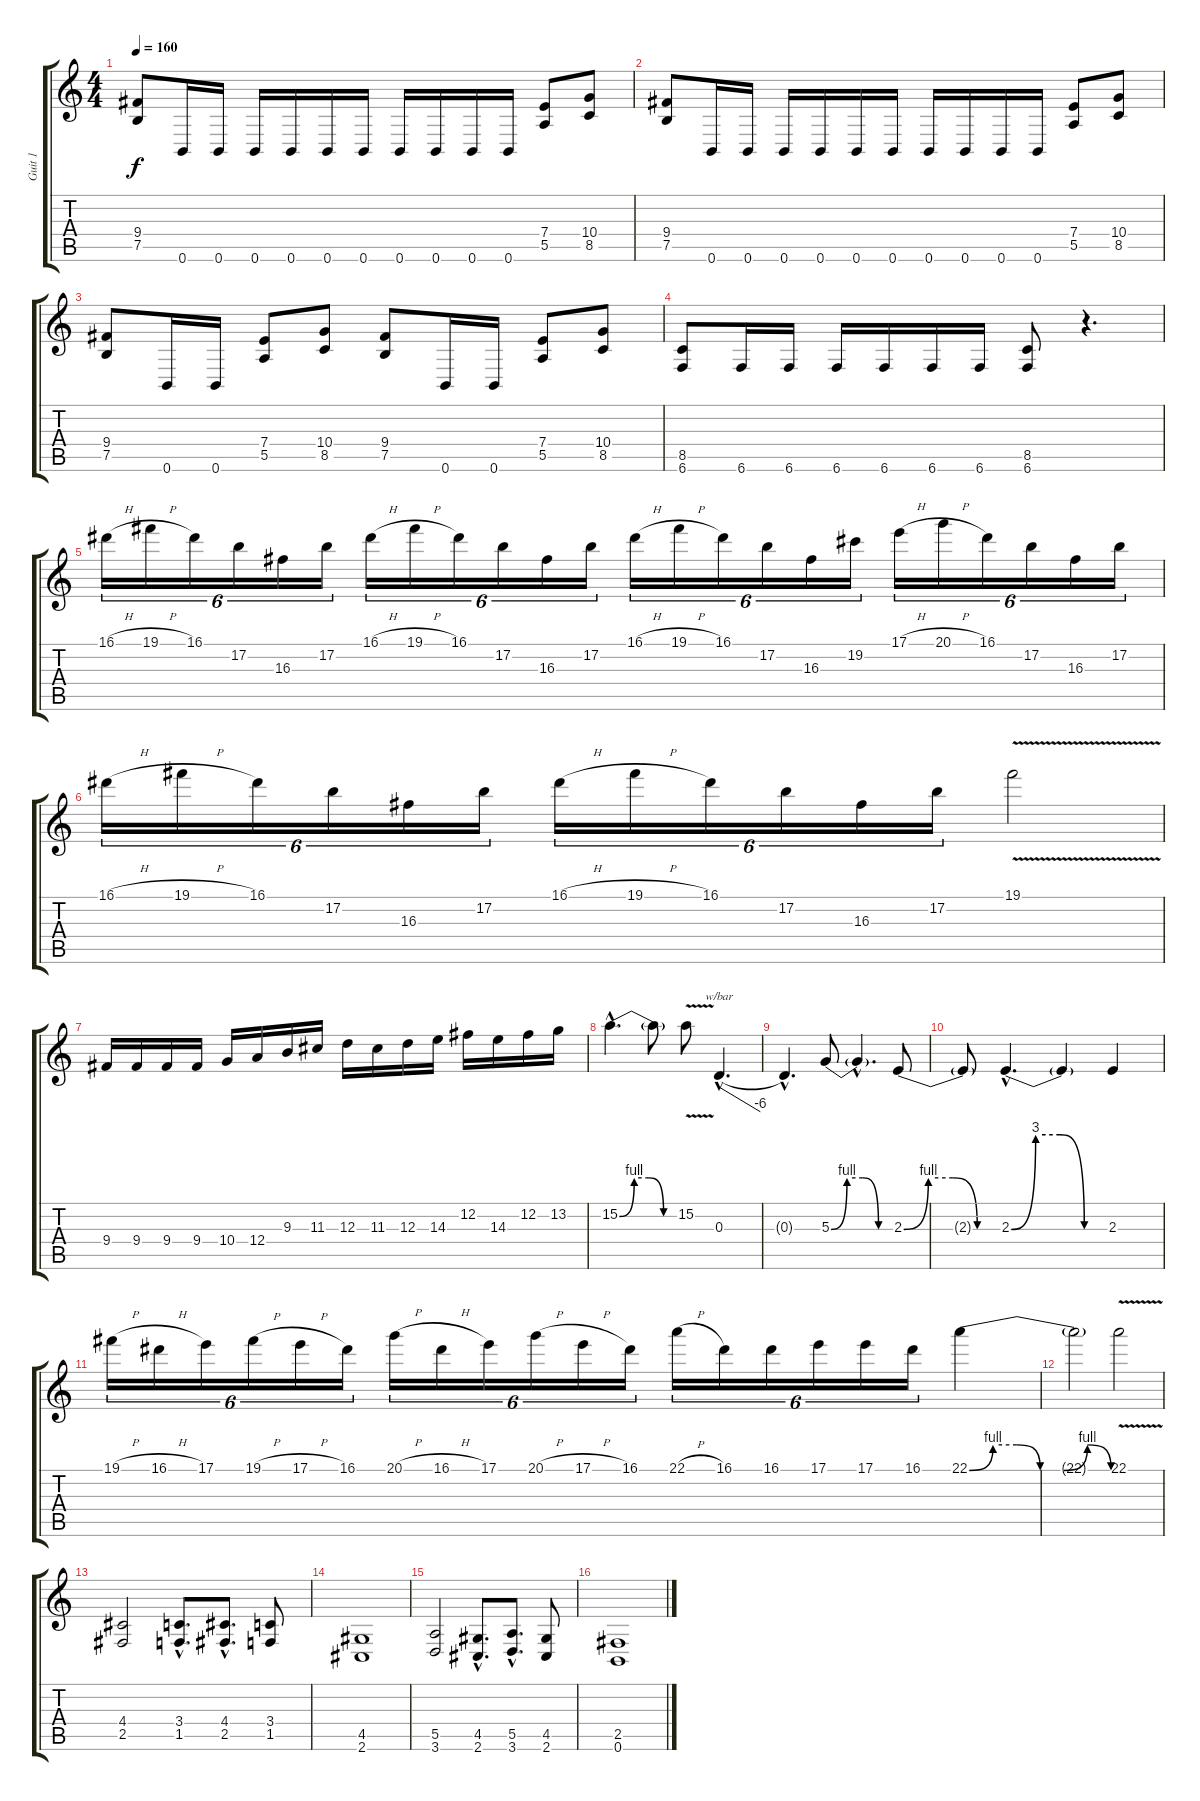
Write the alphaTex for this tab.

\track ("Guit 1" "Guit 1") {instrument distortionguitar}
\staff {score tabs}
\tuning (B3 Gb3 D3 A2 E2 B1) {hide}
\ts (4 4)
\tempo 160
\clef g2
\ks c
(9.4 7.5).8{dy f} 0.6.16 0.6.16 0.6.16 0.6.16 0.6.16 0.6.16 0.6.16 0.6.16 0.6.16 0.6.16 (7.4 5.5).8 (10.4 8.5).8 |
(9.4 7.5).8 0.6.16 0.6.16 0.6.16 0.6.16 0.6.16 0.6.16 0.6.16 0.6.16 0.6.16 0.6.16 (7.4 5.5).8 (10.4 8.5).8 |
(9.4 7.5).8 0.6.16 0.6.16 (7.4 5.5).8 (10.4 8.5).8 (9.4 7.5).8 0.6.16 0.6.16 (7.4 5.5).8 (10.4 8.5).8 |
(8.5 6.6).8 6.6.16 6.6.16 6.6.16 6.6.16 6.6.16 6.6.16 (8.5 6.6).8 r.4{d} |
16.1{h}.16{tu (6 4)} 19.1{h}.16{tu (6 4)} 16.1.16{tu (6 4)} 17.2.16{tu (6 4)} 16.3.16{tu (6 4)} 17.2.16{tu (6 4)} 16.1{h}.16{tu (6 4)} 19.1{h}.16{tu (6 4)} 16.1.16{tu (6 4)} 17.2.16{tu (6 4)} 16.3.16{tu (6 4)} 17.2.16{tu (6 4)} 16.1{h}.16{tu (6 4)} 19.1{h}.16{tu (6 4)} 16.1.16{tu (6 4)} 17.2.16{tu (6 4)} 16.3.16{tu (6 4)} 19.2.16{tu (6 4)} 17.1{h}.16{tu (6 4)} 20.1{h}.16{tu (6 4)} 16.1.16{tu (6 4)} 17.2.16{tu (6 4)} 16.3.16{tu (6 4)} 17.2.16{tu (6 4)} |
16.1{h}.16{tu (6 4)} 19.1{h}.16{tu (6 4)} 16.1.16{tu (6 4)} 17.2.16{tu (6 4)} 16.3.16{tu (6 4)} 17.2.16{tu (6 4)} 16.1{h}.16{tu (6 4)} 19.1{h}.16{tu (6 4)} 16.1.16{tu (6 4)} 17.2.16{tu (6 4)} 16.3.16{tu (6 4)} 17.2.16{tu (6 4)} 19.1{v}.2 |
9.4.16 9.4.16 9.4.16 9.4.16 10.4.16 12.4.16 9.3.16 11.3.16 12.3.16 11.3.16 12.3.16 14.3.16 12.2.16 14.3.16 12.2.16 13.2.16 |
15.2{be (custom 0 0 15 4 30 4 45 0 60 0) hac}.4{d} 15.2{t}.8 15.2{v}.8 0.3{hac}.4{d tbe (dive default 0 0 60 -24)} |
0.3{hac t}.4{d} 5.3{be (custom 0 0 15 4 30 4 45 0 60 0)}.8{instrument guitarharmonics} 5.3{hac t}.4{d} 2.3{be (custom 0 0 15 4 30 4 45 0 60 0)}.8 |
2.3{t}.8 2.3{be (custom 0 0 15 12 30 12 45 0 60 0) hac}.4{d} 2.3{t}.4 2.3.4 |
19.1{h}.16{tu (6 4) instrument distortionguitar} 16.1{h}.16{tu (6 4)} 17.1.16{tu (6 4)} 19.1{h}.16{tu (6 4)} 17.1{h}.16{tu (6 4)} 16.1.16{tu (6 4)} 20.1{h}.16{tu (6 4)} 16.1{h}.16{tu (6 4)} 17.1.16{tu (6 4)} 20.1{h}.16{tu (6 4)} 17.1{h}.16{tu (6 4)} 16.1.16{tu (6 4)} 22.1{h}.16{tu (6 4)} 16.1.16{tu (6 4)} 16.1.16{tu (6 4)} 17.1.16{tu (6 4)} 17.1.16{tu (6 4)} 16.1.16{tu (6 4)} 22.1{be (custom 0 0 10 4 20 4 30 0 40 0 50 4 60 0)}.4 |
22.1{t}.2 22.1{v}.2 |
(4.4 2.5).2 (3.4{hac} 1.5{hac}).8{d} (4.4{hac} 2.5{hac}).8{d} (3.4 1.5).8 |
(4.5 2.6).1 |
(5.5 3.6).2 (4.5{hac} 2.6{hac}).8{d} (5.5{hac} 3.6{hac}).8{d} (4.5 2.6).8 |
(2.5 0.6).1
